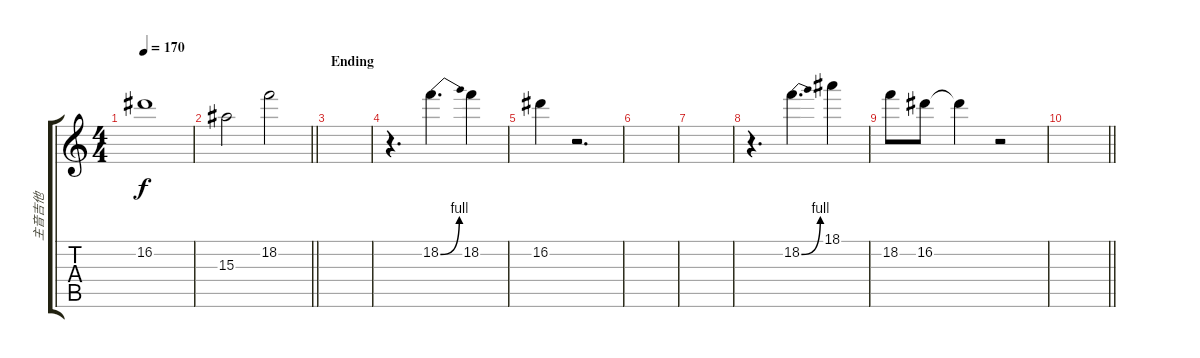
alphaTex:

\track ("主音吉他" "主音吉他") {instrument overdrivenguitar}
\staff {score tabs}
\tuning (E4 B3 G3 D3 A2 E2) {hide}
\ts (4 4)
\tempo 170
\clef g2
\ks c
16.2{t}.1{dy f} |
\barLineRight lightlight
15.3.2 18.2.2 |
\section ("" "Ending")
|
r.4{d} 18.2{be (bend 0 0 60 4)}.4{d} 18.2.4 |
16.2.4 r.2{d} |
|
|
r.4{d} 18.2{be (bend 0 0 60 4)}.4{d} 18.1.4 |
18.2.8 16.2.8 16.2{t}.4 r.2 |
\barLineRight lightlight
